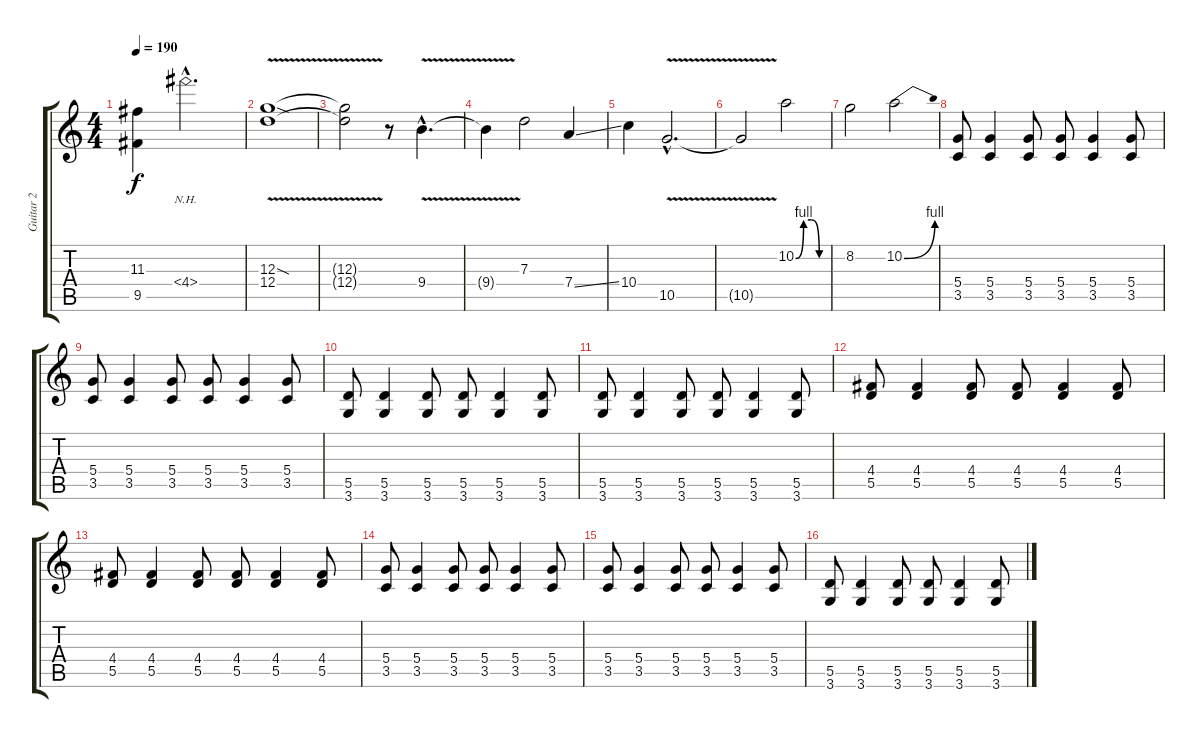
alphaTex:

\track ("Guitar 2" "Guitar 2") {instrument distortionguitar}
\staff {score tabs}
\tuning (E4 B3 G3 D3 A2 E2) {hide}
\ts (4 4)
\tempo 190
\clef g2
\ks c
(11.3 9.5).4{dy f} 4.4{nh hac}.2{d} |
(12.3{sod} 12.4{v}).1 |
(12.3{t} 12.4{t}).2 r.8 9.4{v hac}.4{d} |
9.4{t}.4 7.3.2 7.4{ss}.4 |
10.4.4 10.5{v hac}.2{d} |
10.5{t}.2 10.2{be (custom 0 0 15 4 30 4 45 0 60 0)}.2 |
8.2.2 10.2{be (bend 0 0 60 4)}.2 |
(5.4 3.5).8 (5.4 3.5).4 (5.4 3.5).8 (5.4 3.5).8 (5.4 3.5).4 (5.4 3.5).8 |
(5.4 3.5).8 (5.4 3.5).4 (5.4 3.5).8 (5.4 3.5).8 (5.4 3.5).4 (5.4 3.5).8 |
(5.5 3.6).8 (5.5 3.6).4 (5.5 3.6).8 (5.5 3.6).8 (5.5 3.6).4 (5.5 3.6).8 |
(5.5 3.6).8 (5.5 3.6).4 (5.5 3.6).8 (5.5 3.6).8 (5.5 3.6).4 (5.5 3.6).8 |
(4.4 5.5).8 (4.4 5.5).4 (4.4 5.5).8 (4.4 5.5).8 (4.4 5.5).4 (4.4 5.5).8 |
(4.4 5.5).8 (4.4 5.5).4 (4.4 5.5).8 (4.4 5.5).8 (4.4 5.5).4 (4.4 5.5).8 |
(5.4 3.5).8 (5.4 3.5).4 (5.4 3.5).8 (5.4 3.5).8 (5.4 3.5).4 (5.4 3.5).8 |
(5.4 3.5).8 (5.4 3.5).4 (5.4 3.5).8 (5.4 3.5).8 (5.4 3.5).4 (5.4 3.5).8 |
(5.5 3.6).8 (5.5 3.6).4 (5.5 3.6).8 (5.5 3.6).8 (5.5 3.6).4 (5.5 3.6).8
